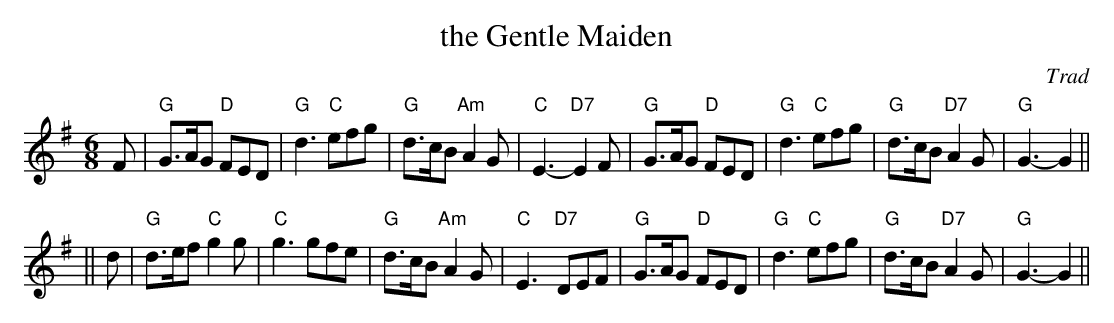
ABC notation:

X:1
T: the Gentle Maiden
O: Trad
M: 6/8
L: 1/8
K: G
F \
| "G"G>AG "D"FED | "G"d3 "C"efg | "G"d>cB "Am"A2G | "C"E3- "D7"E2F \
| "G"G>AG "D"FED | "G"d3 "C"efg | "G"d>cB "D7"A2G | "G"G3- G2 ||
|| d \
| "G"d>ef "C"g2g | "C"g3    gfe | "G"d>cB "Am"A2G | "C"E3- "D7"DEF \
| "G"G>AG "D"FED | "G"d3 "C"efg | "G"d>cB "D7"A2G | "G"G3- G2 ||
